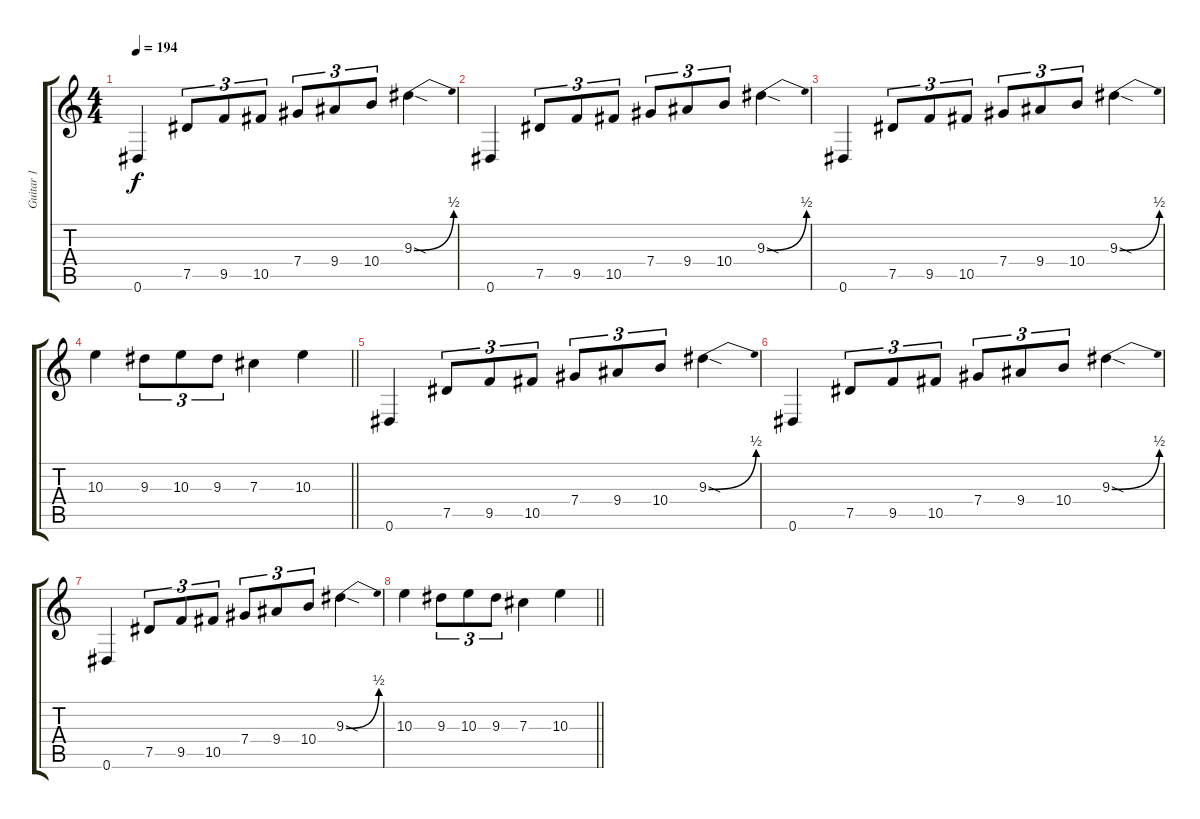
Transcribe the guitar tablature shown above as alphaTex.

\track ("Guitar 1" "Guitar 1") {instrument distortionguitar}
\staff {score tabs}
\tuning (Eb4 Bb3 Gb3 Db3 Ab2 Eb2) {hide}
\ts (4 4)
\tempo 194
\clef g2
\ks c
0.6.4{dy f} 7.5.8{tu (3 2)} 9.5.8{tu (3 2)} 10.5.8{tu (3 2)} 7.4.8{tu (3 2)} 9.4.8{tu (3 2)} 10.4.8{tu (3 2)} 9.3{be (bend 0 0 60 2) sod}.4 |
0.6.4 7.5.8{tu (3 2)} 9.5.8{tu (3 2)} 10.5.8{tu (3 2)} 7.4.8{tu (3 2)} 9.4.8{tu (3 2)} 10.4.8{tu (3 2)} 9.3{be (bend 0 0 60 2) sod}.4 |
0.6.4 7.5.8{tu (3 2)} 9.5.8{tu (3 2)} 10.5.8{tu (3 2)} 7.4.8{tu (3 2)} 9.4.8{tu (3 2)} 10.4.8{tu (3 2)} 9.3{be (bend 0 0 60 2) sod}.4 |
\barLineRight lightlight
10.3.4 9.3.8{tu (3 2)} 10.3.8{tu (3 2)} 9.3.8{tu (3 2)} 7.3.4 10.3.4 |
0.6.4 7.5.8{tu (3 2)} 9.5.8{tu (3 2)} 10.5.8{tu (3 2)} 7.4.8{tu (3 2)} 9.4.8{tu (3 2)} 10.4.8{tu (3 2)} 9.3{be (bend 0 0 60 2) sod}.4 |
0.6.4 7.5.8{tu (3 2)} 9.5.8{tu (3 2)} 10.5.8{tu (3 2)} 7.4.8{tu (3 2)} 9.4.8{tu (3 2)} 10.4.8{tu (3 2)} 9.3{be (bend 0 0 60 2) sod}.4 |
0.6.4 7.5.8{tu (3 2)} 9.5.8{tu (3 2)} 10.5.8{tu (3 2)} 7.4.8{tu (3 2)} 9.4.8{tu (3 2)} 10.4.8{tu (3 2)} 9.3{be (bend 0 0 60 2) sod}.4 |
\barLineRight lightlight
10.3.4 9.3.8{tu (3 2)} 10.3.8{tu (3 2)} 9.3.8{tu (3 2)} 7.3.4 10.3.4
